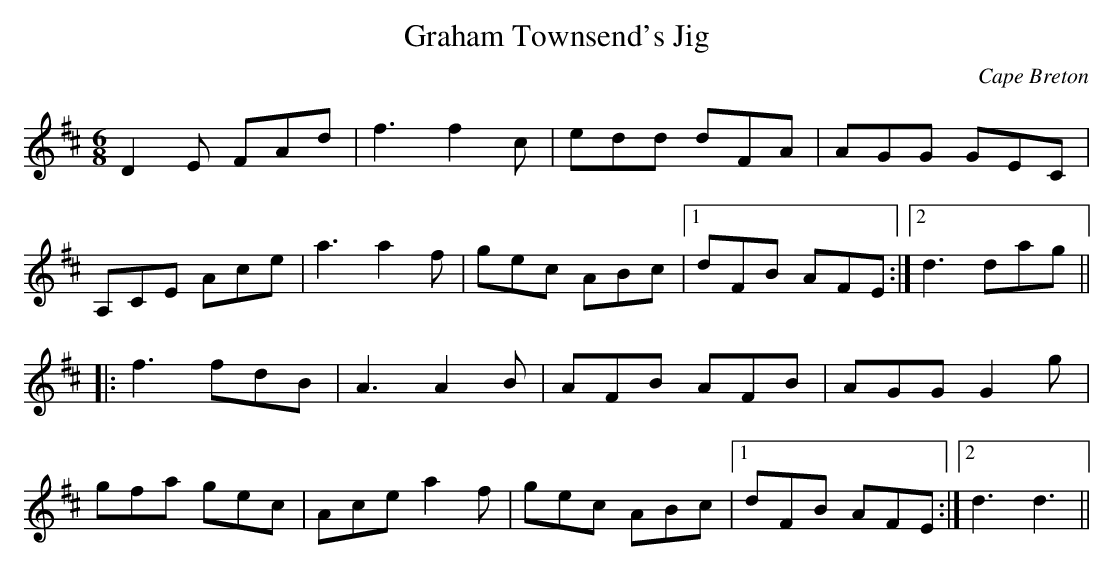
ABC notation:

X:1
T:Graham Townsend's Jig
O:Cape Breton
M:6/8
L:1/8
K:D
D2E FAd|f3 f2c|edd dFA|AGG GEC|
A,CE Ace|a3 a2f|gec ABc|1 dFB AFE:|2 d3 dag||
|:f3 fdB|A3 A2B|AFB AFB|AGG G2g|
gfa gec|Ace a2f|gec ABc|1 dFB AFE:|2 d3 d3||
